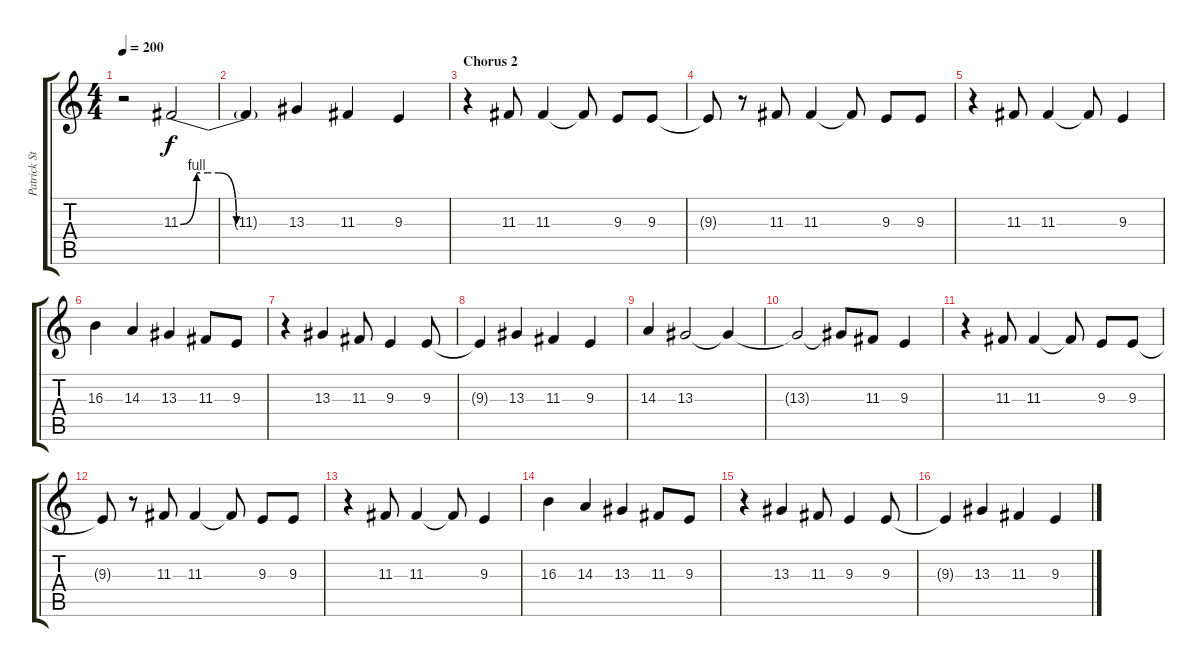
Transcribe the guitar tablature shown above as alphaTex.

\track ("Patrick Stumph (Lead Vocals)" "Patrick St") {instrument clarinet}
\staff {score tabs}
\tuning (E4 B3 G3 D3 A2 E2) {hide}
\ts (4 4)
\tempo 200
\clef g2
\ks c
r.2{dy f} 11.3{be (custom 0 0 9 4 15 4 21 4 31 0 39 0 51 0 60 0)}.2 |
11.3{t}.4 13.3.4 11.3.4 9.3.4 |
\section ("" "Chorus 2")
r.4 11.3.8 11.3.4 11.3{t}.8 9.3.8 9.3.8 |
9.3{t}.8 r.8 11.3.8 11.3.4 11.3{t}.8 9.3.8 9.3.8 |
r.4 11.3.8 11.3.4 11.3{t}.8 9.3.4 |
16.3.4 14.3.4 13.3.4 11.3.8 9.3.8 |
r.4 13.3.4 11.3.8 9.3.4 9.3.8 |
9.3{t}.4 13.3.4 11.3.4 9.3.4 |
14.3.4 13.3.2 13.3{t}.4 |
13.3{t}.2 13.3{t}.8 11.3.8 9.3.4 |
r.4 11.3.8 11.3.4 11.3{t}.8 9.3.8 9.3.8 |
9.3{t}.8 r.8 11.3.8 11.3.4 11.3{t}.8 9.3.8 9.3.8 |
r.4 11.3.8 11.3.4 11.3{t}.8 9.3.4 |
16.3.4 14.3.4 13.3.4 11.3.8 9.3.8 |
r.4 13.3.4 11.3.8 9.3.4 9.3.8 |
9.3{t}.4 13.3.4 11.3.4 9.3.4
